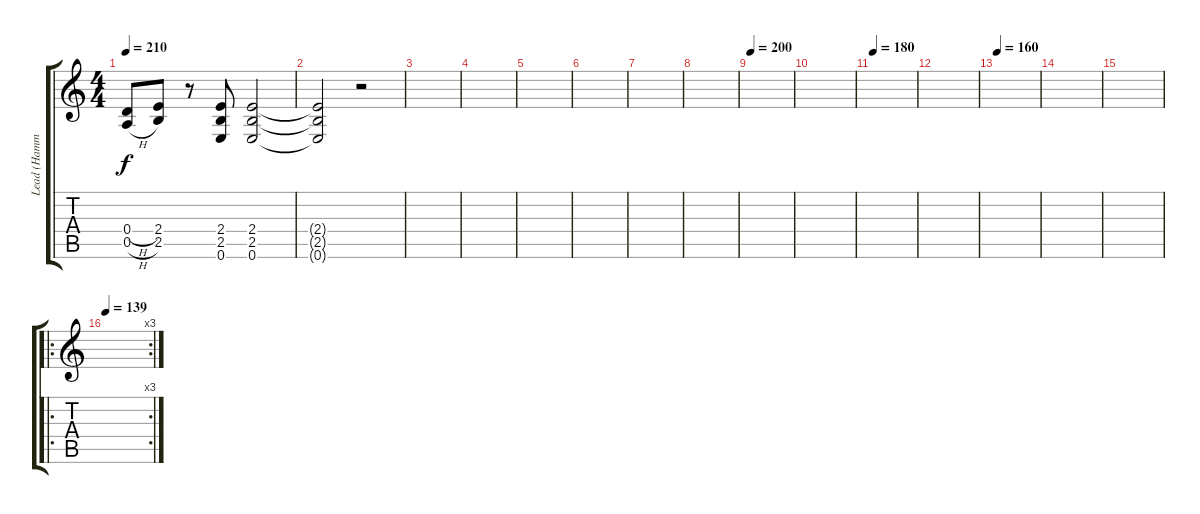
\track ("Lead (Hammet)" "Lead (Hamm") {instrument distortionguitar}
\staff {score tabs}
\tuning (E4 B3 G3 D3 A2 E2) {hide}
\ts (4 4)
\tempo 210
\clef g2
\ks c
(0.4{h} 0.5{h}).8{dy f instrument distortionguitar} (2.4 2.5).8 r.8 (2.4 2.5 0.6).8 (2.4 2.5 0.6).2 |
(2.4{t} 2.5{t} 0.6{t}).2 r.2 |
|
|
|
|
|
|
\tempo 200
|
|
\tempo 180
|
|
\tempo 160
|
|
|
\ro
\rc 3
\tempo 139
